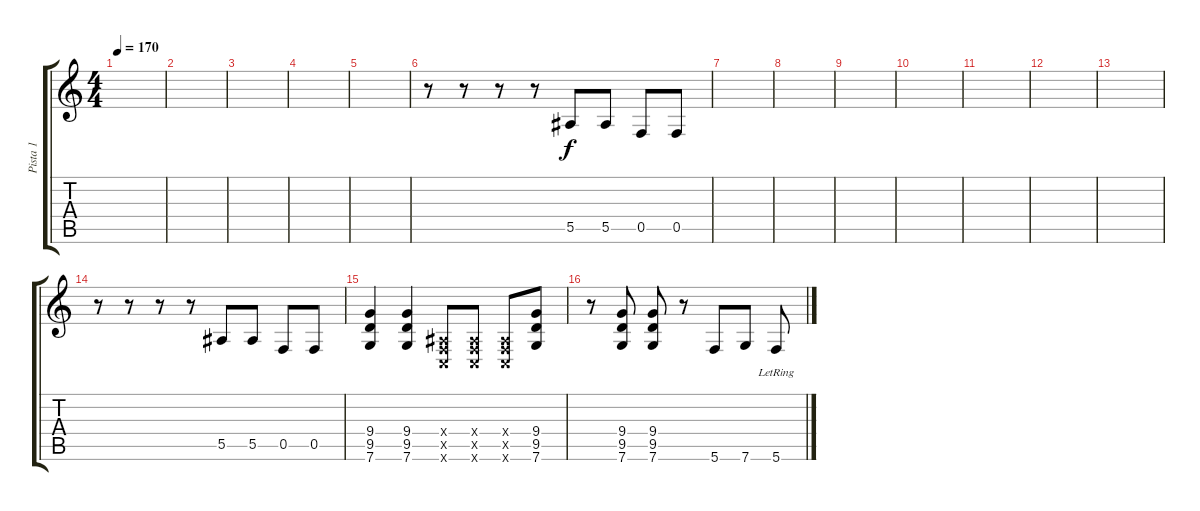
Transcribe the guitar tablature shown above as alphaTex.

\track ("Pista 1" "Pista 1") {instrument overdrivenguitar}
\staff {score tabs}
\tuning (C4 G3 Eb3 Bb2 F2 C2) {hide}
\ts (4 4)
\tempo 170
\clef g2
\ks c
|
|
|
|
|
r.8 r.8 r.8 r.8 5.5.8 5.5.8 0.5.8 0.5.8 |
|
|
|
|
|
|
|
r.8 r.8 r.8 r.8 5.5.8 5.5.8 0.5.8 0.5.8 |
(9.4 9.5 7.6).4 (9.4 9.5 7.6).4 (0.4{x} 0.5{x} 0.6{x}).8 (0.4{x} 0.5{x} 0.6{x}).8 (0.4{x} 0.5{x} 0.6{x}).8 (9.4 9.5 7.6).8 |
r.8 (9.4 9.5 7.6).8 (9.4 9.5 7.6).8 r.8 5.6.8 7.6.8 5.6{lr}.8
